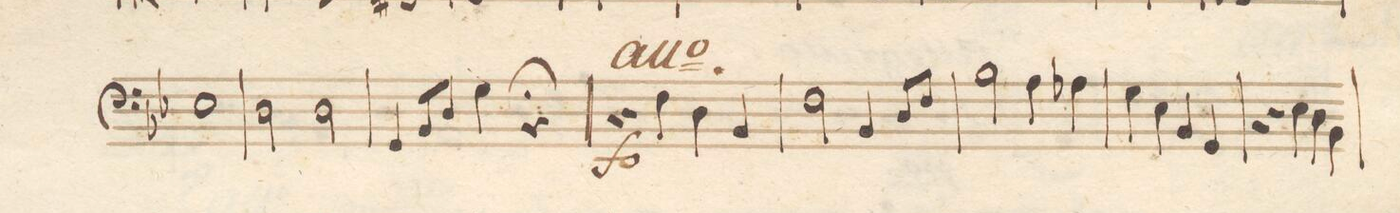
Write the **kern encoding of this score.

**kern	**dynam
*I"Basso e Violoncello	*
*clefF4	*
*k[b-e-]	*
*met(c)	*
*M4/4	*
1E-\	.
=77	=77
2D\	.
2D\	.
=78	=78
4GG/	.
8BB-/L	.
8D/J	.
4G\	.
4r;	.
=79||	=79||
4r	f
4F\	.
4D\	.
4BB-/	.
=80	=80
2F\	.
4BB-/	.
8D/L	.
8F/J	.
=81	=81
2B-\	.
4A\	.
4A-X\	.
=82	=82
4G\	.
4E-\	.
4BB-/	.
4GG/	.
=83	=83
4r	.
4E-\	.
4D\	.
4BB-\	.
=84	=84
*-	*-
